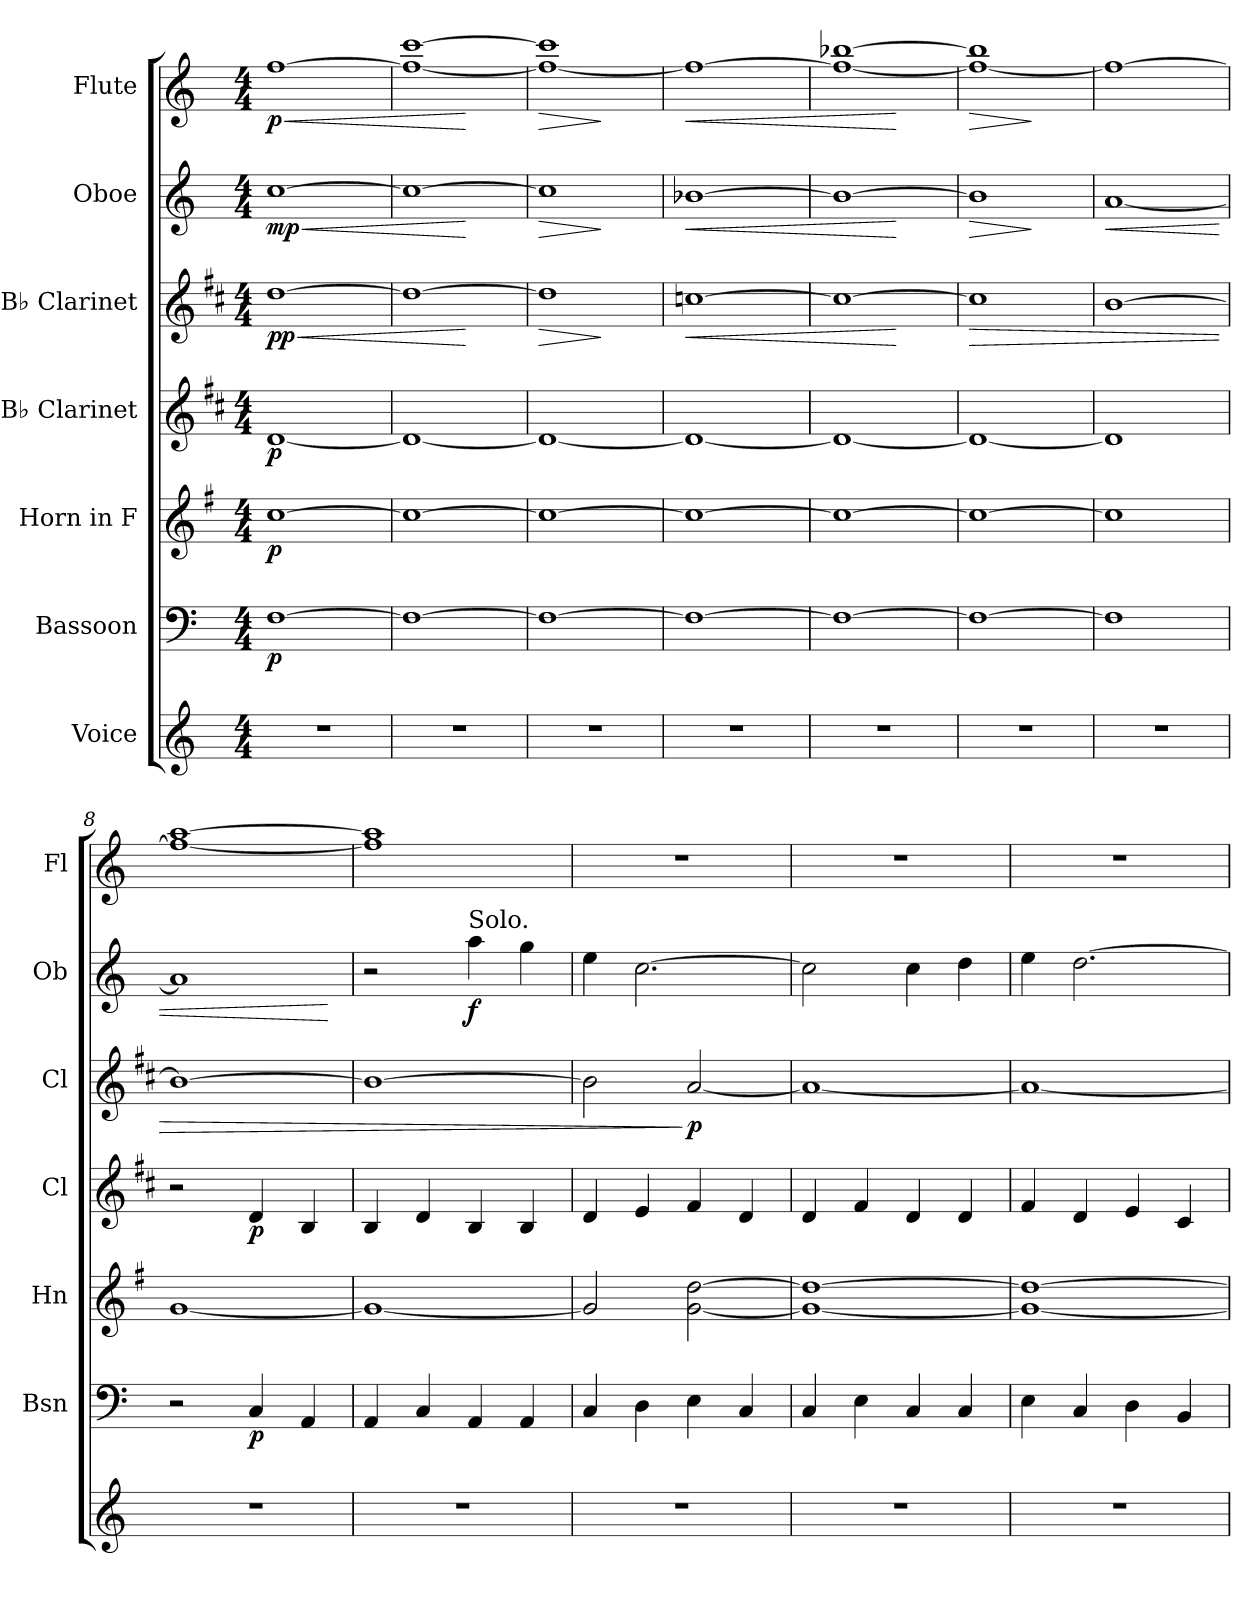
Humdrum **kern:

**kern	**kern	**dynam	**kern	**dynam	**kern	**dynam	**kern	**dynam	**kern	**dynam	**kern	**dynam
*part7	*part6	*part6	*part5	*part5	*part4	*part4	*part3	*part3	*part2	*part2	*part1	*part1
*staff7	*staff6	*staff6	*staff5	*staff5	*staff4	*staff4	*staff3	*staff3	*staff2	*staff2	*staff1	*staff1
*I"Voice	*I"Bassoon	*	*I"Horn in F	*	*I"B♭ Clarinet	*	*I"B♭ Clarinet	*	*I"Oboe	*	*I"Flute	*
*	*I'Bsn	*	*I'Hn	*	*I'Cl	*	*I'Cl	*	*I'Ob	*	*I'Fl	*
*clefG2	*clefF4	*	*clefG2	*	*clefG2	*	*clefG2	*	*clefG2	*	*clefG2	*
*	*	*	*ITrd4c7	*	*ITrd1c2	*	*ITrd1c2	*	*	*	*	*
*k[]	*k[]	*	*k[]	*	*k[]	*	*k[]	*	*k[]	*	*k[]	*
*M4/4	*M4/4	*	*M4/4	*	*M4/4	*	*M4/4	*	*M4/4	*	*M4/4	*
*MM150	*MM150	*	*MM150	*	*MM150	*	*MM150	*	*MM150	*	*MM150	*
=1	=1	=1	=1	=1	=1	=1	=1	=1	=1	=1	=1	=1
!	!	!LO:DY:b	!	!LO:DY:b	!	!LO:DY:b	!	!LO:HP:b	!	!LO:HP:b	!	!LO:HP:b
!	!	!	!	!	!	!	!	!LO:DY:n=1:b	!	!	!	!
!	!	!	!	!	!	!	!	!LO:DY:n=2:b	!	!LO:DY:n=1:b	!	!LO:DY:n=1:b
1r	[1F	p	[1f	p	[1c	p	[1cc	< p p	[1cc	< mp	[1ff	< p
=2	=2	=2	=2	=2	=2	=2	=2	=2	=2	=2	=2	=2
1r	1F_	.	1f_	.	1c_	.	1cc_	.	1cc_	.	1ff_ [1ccc	.
.	.	.	.	.	.	.	.	[	.	[	.	[
=3	=3	=3	=3	=3	=3	=3	=3	=3	=3	=3	=3	=3
!	!	!	!	!	!	!	!	!LO:HP:b	!	!LO:HP:b	!	!LO:HP:b
1r	1F_	.	1f_	.	1c_	.	1cc]	>	1cc]	>	1ff_ 1ccc]	>
.	.	.	.	.	.	.	.	]	.	]	.	]
=4	=4	=4	=4	=4	=4	=4	=4	=4	=4	=4	=4	=4
!	!	!	!	!	!	!	!	!LO:HP:b	!	!LO:HP:b	!	!LO:HP:b
1r	1F_	.	1f_	.	1c_	.	[1b-X	<	[1b-X	<	1ff_	<
=5	=5	=5	=5	=5	=5	=5	=5	=5	=5	=5	=5	=5
1r	1F_	.	1f_	.	1c_	.	1b-_	.	1b-_	.	1ff_ [1bb-X	.
.	.	.	.	.	.	.	.	[	.	[	.	[
=6	=6	=6	=6	=6	=6	=6	=6	=6	=6	=6	=6	=6
!	!	!	!	!	!	!	!	!LO:HP:b	!	!LO:HP:b	!	!LO:HP:b
1r	1F_	.	1f_	.	1c_	.	1b-]	>	1b-]	>	1ff_ 1bb-]	>
.	.	.	.	.	.	.	.	.	.	]	.	]
=7	=7	=7	=7	=7	=7	=7	=7	=7	=7	=7	=7	=7
!	!	!	!	!	!	!	!	!	!	!LO:HP:b	!	!
1r	1F]	.	1f]	.	1c]	.	[1a	.	[1a	<	1ff_	.
=8	=8	=8	=8	=8	=8	=8	=8	=8	=8	=8	=8	=8
1r	2r	.	[1c	.	2r	.	1a_	.	1a]	.	1ff_ [1aa	.
!	!	!LO:DY:b	!	!	!	!LO:DY:b	!	!	!	!	!	!
.	4C/	p	.	.	4c/	p	.	.	.	.	.	.
.	4AA/	.	.	.	4A/	.	.	.	.	.	.	.
.	.	.	.	.	.	.	.	.	.	[	.	.
=9	=9	=9	=9	=9	=9	=9	=9	=9	=9	=9	=9	=9
1r	4AA/	.	1c_	.	4A/	.	1a_	.	2r	.	1ff] 1aa]	.
.	4C/	.	.	.	4c/	.	.	.	.	.	.	.
!	!	!	!	!	!	!	!	!	!LO:TX:a:t=Solo.	!	!	!
!	!	!	!	!	!	!	!	!	!	!LO:DY:b	!	!
.	4AA/	.	.	.	4A/	.	.	.	4aa\	f	.	.
.	4AA/	.	.	.	4A/	.	.	.	4gg\	.	.	.
=10	=10	=10	=10	=10	=10	=10	=10	=10	=10	=10	=10	=10
1r	4C/	.	2c/]	.	4c/	.	2a\]	.	4ee\	.	1r	.
.	4D\	.	.	.	4d/	.	.	.	[2.cc\	.	.	.
!	!	!	!	!	!	!	!	!LO:DY:n=1:b	!	!	!	!
.	4E\	.	[2c\ [2g\	.	4e/	.	[2g/	] p	.	.	.	.
.	4C/	.	.	.	4c/	.	.	.	.	.	.	.
=11	=11	=11	=11	=11	=11	=11	=11	=11	=11	=11	=11	=11
1r	4C/	.	1c_ 1g_	.	4c/	.	1g_	.	2cc\]	.	1r	.
.	4E\	.	.	.	4e/	.	.	.	.	.	.	.
.	4C/	.	.	.	4c/	.	.	.	4cc\	.	.	.
.	4C/	.	.	.	4c/	.	.	.	4dd\	.	.	.
=12	=12	=12	=12	=12	=12	=12	=12	=12	=12	=12	=12	=12
1r	4E\	.	1c_ 1g_	.	4e/	.	1g_	.	4ee\	.	1r	.
.	4C/	.	.	.	4c/	.	.	.	[2.dd\	.	.	.
.	4D\	.	.	.	4d/	.	.	.	.	.	.	.
.	4BB/	.	.	.	4B/	.	.	.	.	.	.	.
=	=	=	=	=	=	=	=	=	=	=	=	=
*-	*-	*-	*-	*-	*-	*-	*-	*-	*-	*-	*-	*-
